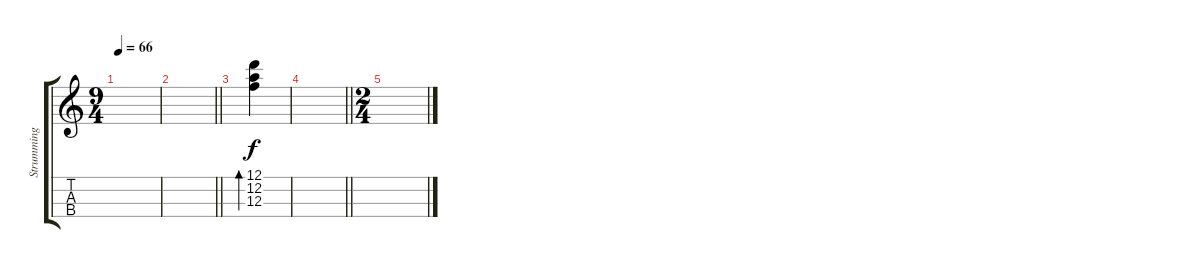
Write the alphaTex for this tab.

\track ("Strumming String Instrument" "Strumming ") {instrument electricguitarclean}
\staff {score tabs}
\tuning (D4 A3 F3 C3) {hide}
\ts (9 4)
\tempo 66
\clef g2
\ks c
|
\barLineRight lightlight
|
\section ("" "")
(12.1 12.2 12.3).4{bd 60} |
\barLineRight lightlight
|
\ts (2 4)
